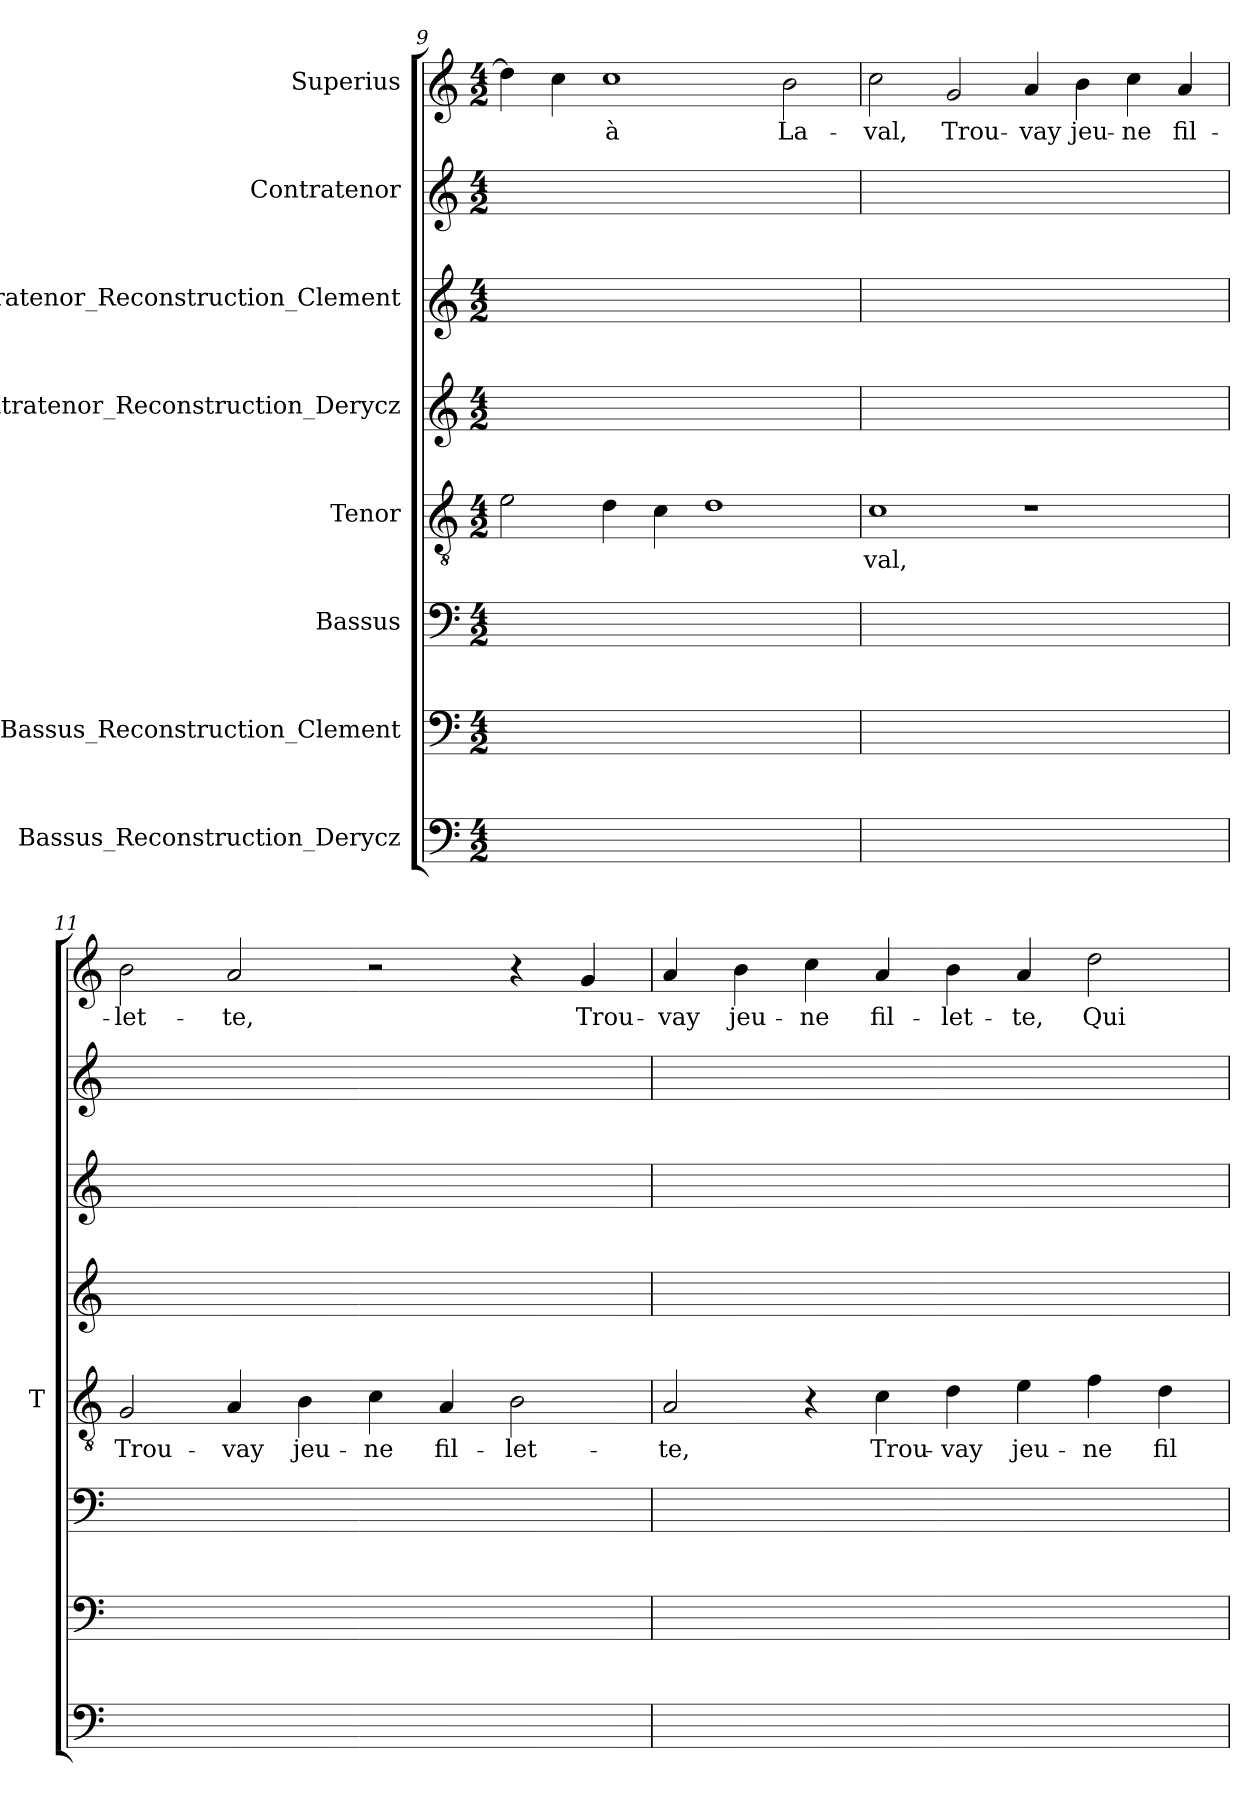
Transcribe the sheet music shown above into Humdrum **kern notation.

**kern	**kern	**kern	**kern	**text	**kern	**kern	**kern	**kern	**text
*part8	*part7	*part6	*part5	*part5	*part4	*part3	*part2	*part1	*part1
*staff8	*staff7	*staff6	*staff5	*staff5	*staff4	*staff3	*staff2	*staff1	*staff1
*I"Bassus_Reconstruction_Derycz	*I"Bassus_Reconstruction_Clement	*I"Bassus	*I"Tenor	*	*I"Contratenor_Reconstruction_Derycz	*I"Contratenor_Reconstruction_Clement	*I"Contratenor	*I"Superius	*
*	*	*	*I'T	*	*	*	*	*	*
*clefF4	*clefF4	*clefF4	*clefGv2	*	*clefG2	*clefG2	*clefG2	*clefG2	*
*k[]	*k[]	*k[]	*k[]	*	*k[]	*k[]	*k[]	*k[]	*
*M4/2	*M4/2	*M4/2	*M4/2	*	*M4/2	*M4/2	*M4/2	*M4/2	*
=9	=9	=9	=9	=9	=9	=9	=9	=9	=9
0ryy	0ryy	0ryy	2e	.	0ryy	0ryy	0ryy	4dd]	.
.	.	.	.	.	.	.	.	4cc	.
.	.	.	4d	.	.	.	.	1cc	-à
.	.	.	4c	.	.	.	.	.	.
.	.	.	1d	.	.	.	.	.	.
.	.	.	.	.	.	.	.	2b	La-
=10	=10	=10	=10	=10	=10	=10	=10	=10	=10
0ryy	0ryy	0ryy	1c	-val,	0ryy	0ryy	0ryy	2cc	-val,
.	.	.	.	.	.	.	.	2g	Trou-
.	.	.	1r	.	.	.	.	4a	-vay
.	.	.	.	.	.	.	.	4b	jeu-
.	.	.	.	.	.	.	.	4cc	-ne
.	.	.	.	.	.	.	.	4a	fil-
=11	=11	=11	=11	=11	=11	=11	=11	=11	=11
0ryy	0ryy	0ryy	2G	Trou-	0ryy	0ryy	0ryy	2b	let-
.	.	.	4A	-vay	.	.	.	2a	-te,
.	.	.	4B	jeu-	.	.	.	.	.
.	.	.	4c	-ne	.	.	.	2r	.
.	.	.	4A	fil-	.	.	.	.	.
.	.	.	2B	let-	.	.	.	4r	.
.	.	.	.	.	.	.	.	4g	Trou-
=12	=12	=12	=12	=12	=12	=12	=12	=12	=12
0ryy	0ryy	0ryy	2A	-te,	0ryy	0ryy	0ryy	4a	-vay
.	.	.	.	.	.	.	.	4b	jeu-
.	.	.	4r	.	.	.	.	4cc	-ne
.	.	.	4c	Trou-	.	.	.	4a	fil-
.	.	.	4d	-vay	.	.	.	4b	let-
.	.	.	4e	jeu-	.	.	.	4a	-te,
.	.	.	4f	-ne	.	.	.	2dd	-Qui
.	.	.	4d	fil-	.	.	.	.	.
=	=	=	=	=	=	=	=	=	=
*-	*-	*-	*-	*-	*-	*-	*-	*-	*-
